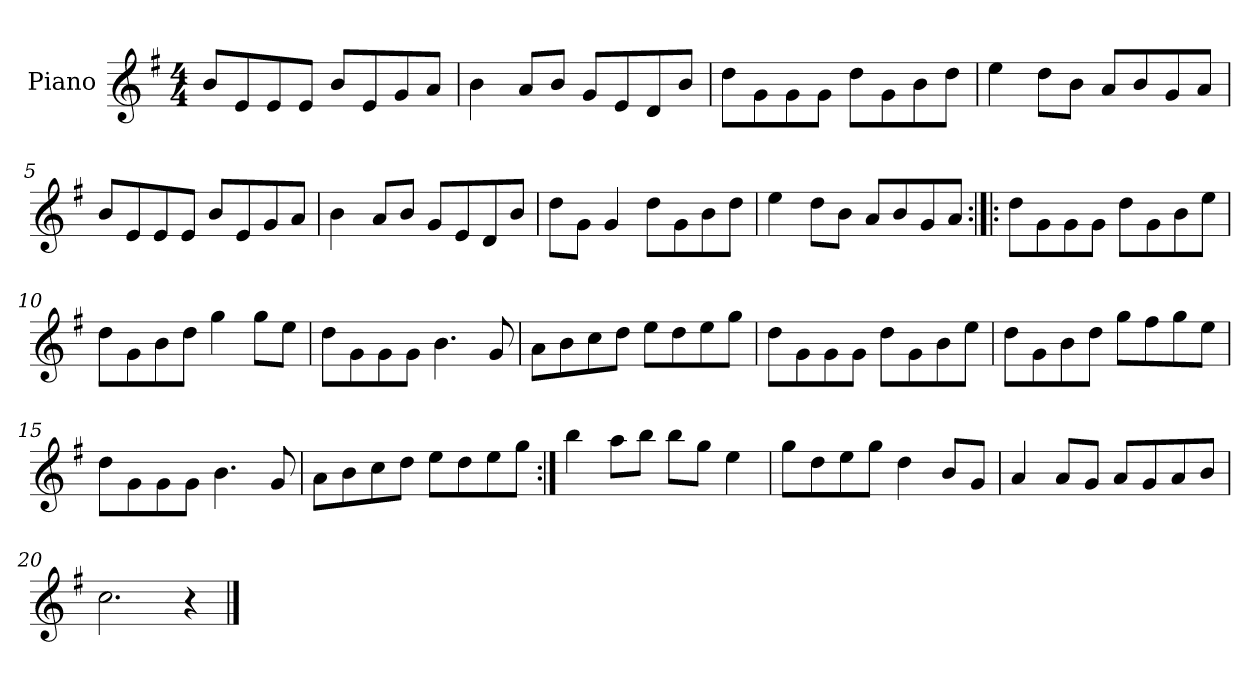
**kern
*part1
*staff1
*I"Piano
*I'Pno
*clefG2
*k[f#]
*e:
*M4/4
=1
8b/L
8e/
8e/
8e/J
8b/L
8e/
8g/
8a/J
=2
4b\
8a/L
8b/J
8g/L
8e/
8d/
8b/J
=3
8dd\L
8g\
8g\
8g\J
8dd\L
8g\
8b\
8dd\J
=4
4ee\
8dd\L
8b\J
8a/L
8b/
8g/
8a/J
!!LO:LB:g=z
=5
8b/L
8e/
8e/
8e/J
8b/L
8e/
8g/
8a/J
=6
4b\
8a/L
8b/J
8g/L
8e/
8d/
8b/J
=7
8dd\L
8g\J
4g/
8dd\L
8g\
8b\
8dd\J
=8
4ee\
8dd\L
8b\J
8a/L
8b/
8g/
8a/J
!!LO:LB:g=z
=9:|!|:
8dd\L
8g\
8g\
8g\J
8dd\L
8g\
8b\
8ee\J
=10
8dd\L
8g\
8b\
8dd\J
4gg\
8gg\L
8ee\J
=11
8dd\L
8g\
8g\
8g\J
4.b\
8g/
=12
8a\L
8b\
8cc\
8dd\J
8ee\L
8dd\
8ee\
8gg\J
!!LO:LB:g=z
=13
8dd\L
8g\
8g\
8g\J
8dd\L
8g\
8b\
8ee\J
=14
8dd\L
8g\
8b\
8dd\J
8gg\L
8ff#\
8gg\
8ee\J
=15
8dd\L
8g\
8g\
8g\J
4.b\
8g/
=16
8a\L
8b\
8cc\
8dd\J
8ee\L
8dd\
8ee\
8gg\J
=17:|!
4bb\
8aa\L
8bb\J
8bb\L
8gg\J
4ee\
!!LO:LB:g=z
=18
8gg\L
8dd\
8ee\
8gg\J
4dd\
8b/L
8g/J
=19
4a/
8a/L
8g/J
8a/L
8g/
8a/
8b/J
=20
2.cc\
4r
==
*-
